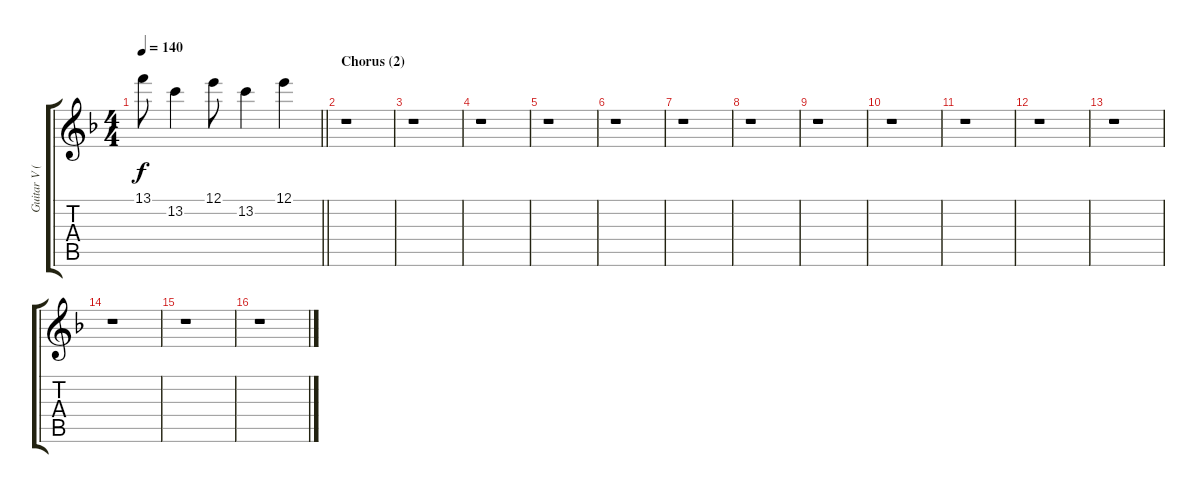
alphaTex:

\track ("Guitar V (Jun)" "Guitar V (") {instrument acousticguitarsteel}
\staff {score tabs}
\tuning (E4 B3 G3 D3 A2 E2) {hide}
\ts (4 4)
\tempo 140
\clef g2
\barLineRight lightlight
\ks f
13.1.8{dy f} 13.2.4 12.1.8 13.2.4 12.1.4 |
\section ("" "Chorus (2)")
r.1 |
r.1 |
r.1 |
r.1 |
r.1 |
r.1 |
r.1 |
r.1 |
r.1 |
r.1 |
r.1 |
r.1 |
r.1 |
r.1 |
r.1
